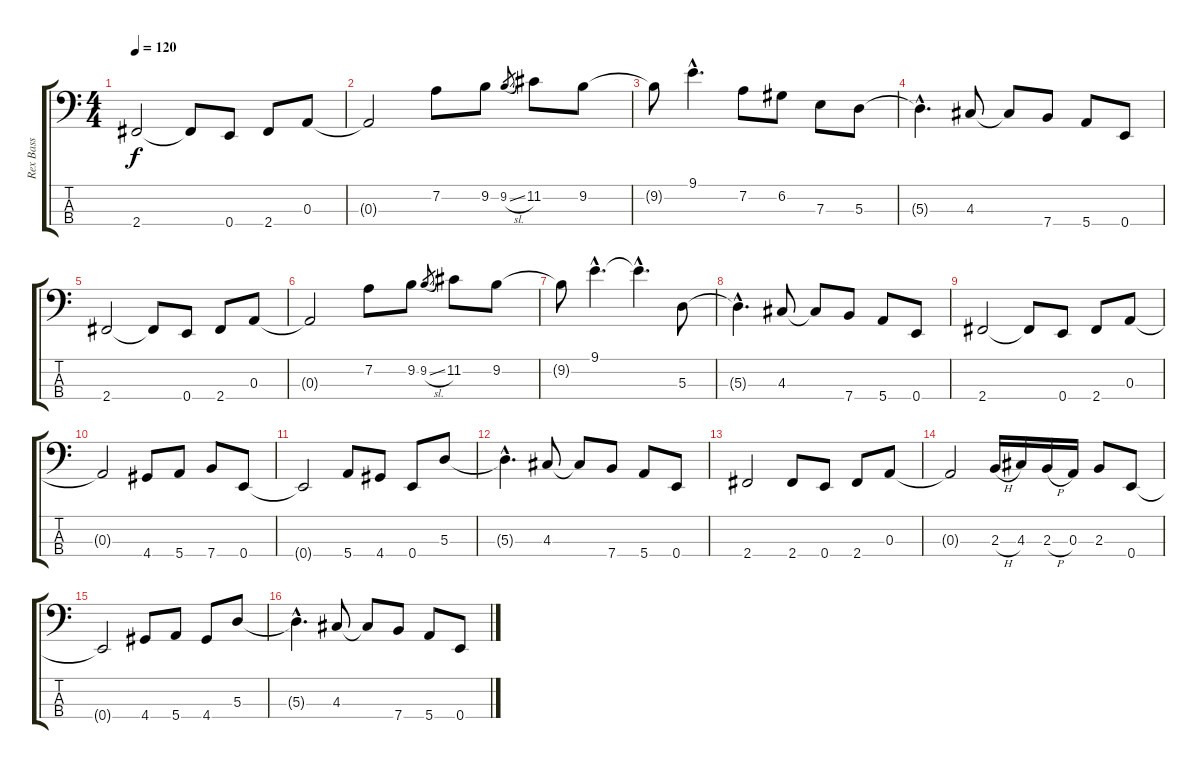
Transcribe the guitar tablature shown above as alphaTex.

\track ("Rex Bass" "Rex Bass") {instrument electricbasspick}
\staff {score tabs}
\tuning (G2 D2 A1 E1) {hide}
\ts (4 4)
\tempo 120
\clef f4
\ks c
2.4.2{dy f instrument electricbasspick} 2.4{t}.8 0.4.8 2.4.8 0.3.8 |
0.3{t}.2 7.2.8 9.2.8 9.2{sl}.8{gr} 11.2.8 9.2.8 |
9.2{t}.8 9.1{hac}.4{d} 7.2.8 6.2.8 7.3.8 5.3.8 |
5.3{hac t}.4{d} 4.3.8 4.3{t}.8 7.4.8 5.4.8 0.4.8 |
2.4.2 2.4{t}.8 0.4.8 2.4.8 0.3.8 |
0.3{t}.2 7.2.8 9.2.8 9.2{sl}.8{gr} 11.2.8 9.2.8 |
9.2{t}.8 9.1{hac}.4{d} 9.1{hac t}.4{d} 5.3.8 |
5.3{hac t}.4{d} 4.3.8 4.3{t}.8 7.4.8 5.4.8 0.4.8 |
2.4.2 2.4{t}.8 0.4.8 2.4.8 0.3.8 |
0.3{t}.2 4.4.8 5.4.8 7.4.8 0.4.8 |
0.4{t}.2 5.4.8 4.4.8 0.4.8 5.3.8 |
5.3{hac t}.4{d} 4.3.8 4.3{t}.8 7.4.8 5.4.8 0.4.8 |
2.4.2 2.4.8 0.4.8 2.4.8 0.3.8 |
0.3{t}.2 2.3{h}.16 4.3.16 2.3{h}.16 0.3.16 2.3.8 0.4.8 |
0.4{t}.2 4.4.8 5.4.8 4.4.8 5.3.8 |
5.3{hac t}.4{d} 4.3.8 4.3{t}.8 7.4.8 5.4.8 0.4.8
